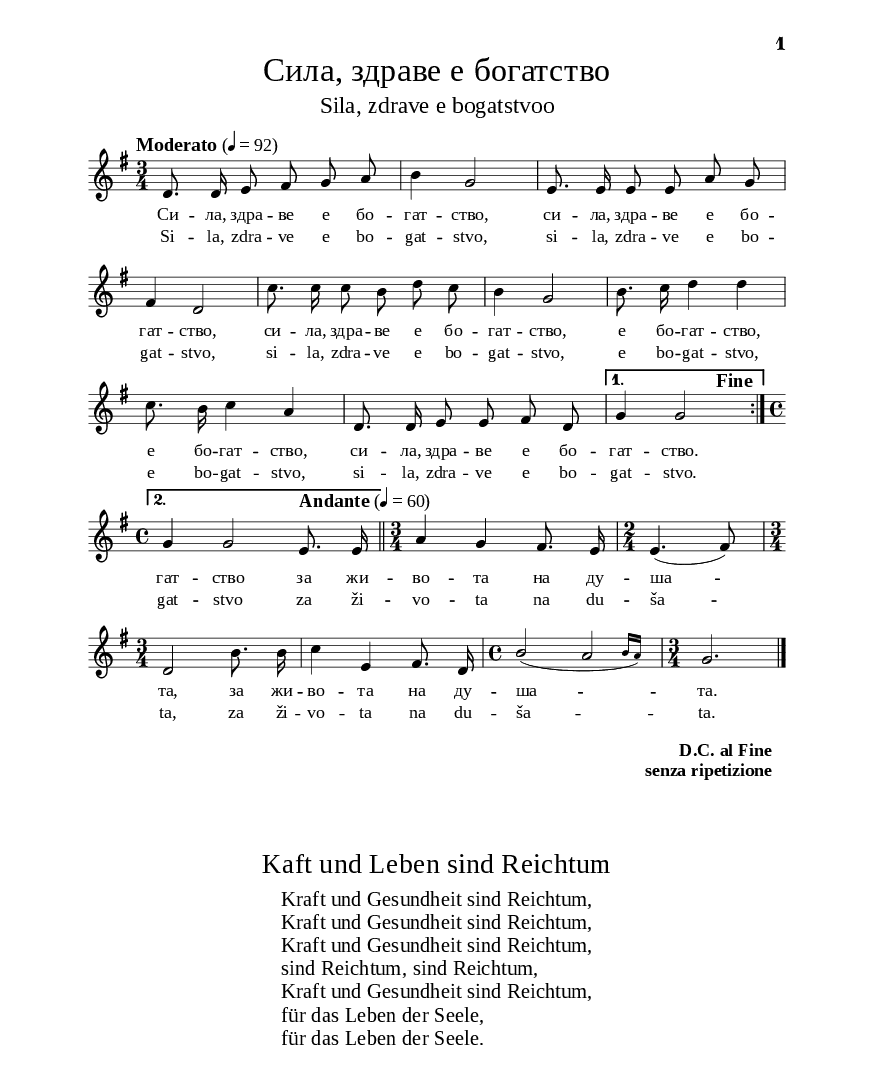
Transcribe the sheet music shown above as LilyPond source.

\version "2.24.4"

% include paper part and global functions
\include "include/globals.ily"

\bookpart {
  \label #'ref112_1
  \tocItem \markup "Сила, здраве е богатство – Sila, zdrave e bogatstvo"
  \include "include/bookpart-paper.ily"
  \score {
    \include "include/score-layout.ily"


    \new Voice \relative c' {
      \clef treble
      \key g \major
      \time 3/4
      \tempoFunc "Moderato" 4 "92"
      \autoBeamOff

      \repeat volta 2 {
        d8. d16 e8 fis8 g8 a8 | b4 g2 | e8. e16 e8 e8 a8 g8 | \break



        fis4 d2 |  c'8. c16 c8 b8 d8 c8 | b4 g2 | b8. c16 d4 d4 | \break

        c8. b16 c4 a4 |    d,8. d16 e8 e8 fis8 d8
        \override Score.MetronomeMark.outside-staff-priority = #99
      } \alternative {
        { | g4 \tempo "         Fine" g2 | \break }
        {
          \time 4/4 g4 g2

          \override Score.MetronomeMark.outside-staff-priority = #99
          %\override Score.MetronomeMark.X-extent=#'(-4.5 . 0)
          \tempoFunc "Andante" 4 "60"

          e8. e16
        }
      }

      \bar "||" \time 3/4  a4 g4 fis8. e16


      \time 2/4  e4. ( fis8 ) \break

      | \time 3/4  d2 b'8. b16 | c4 e,4 fis8. d16 | \time 4/4 \stemUp b'2 ( \afterGrace a2 { b16[ a] )} |
      \time 3/4  |
      g2. \bar "|."


    }



    \addlyrics {
      Си -- ла,
      здра -- ве е бо -- гат -- ство, си -- ла, здра --
      ве е бо -- гат -- ство, си -- ла, здра -- ве е
      бо -- гат -- ство, е бо -- гат -- ство, е бо --
      гат -- ство, си -- ла, здра -- ве е бо -- гат --
      ство. гат -- ство за жи -- во -- та на ду -- ша
      -- та, за жи -- во -- та на ду -- ша -- та.
    }
    \addlyrics {
      Si -- la,
      zdra -- ve e bo -- gat -- stvo, si -- la, zdra --
      ve e bo -- gat -- stvo, si -- la, zdra -- ve e
      bo -- gat -- stvo, e bo -- gat -- stvo, e bo --
      gat -- stvo, si -- la, zdra -- ve e bo -- gat --
      stvo. gat -- stvo za ži -- vo -- ta na du -- ša
      -- ta, za ži -- vo -- ta na du -- ša -- ta.
    }

    \header {
      title = \titleFunc "Сила, здраве е богатство" "Sila, zdrave e bogatstvoo"
    }

    \midi{}

  } % score
  \markup \empty-one

  \markup \dc-two "D.C. al Fine" "senza ripetizione"


  % include foreign translation(s) of the song

  \markup \vspace #3


  \version "2.24.4"

\markup \fill-line { \fontsize #deTitleFontSize "Kaft und Leben sind Reichtum" }

\markup \null
\markup \null
\markup \abs-fontsize #10 {
     \fill-line {
  \override #`(baseline-skip . ,deCoupletBaselineSkip)

  \column { 
    \line {  Kraft und Gesundheit sind Reichtum,}
    \line {  Kraft und Gesundheit sind Reichtum,}
    \line {  Kraft und Gesundheit sind Reichtum,}
    \line { sind Reichtum, sind Reichtum,}
    \line {  Kraft und Gesundheit sind Reichtum,}
    \line { für das Leben der Seele, }
    \line { für das Leben der Seele. }

  }

  }


}


} % bookpart
